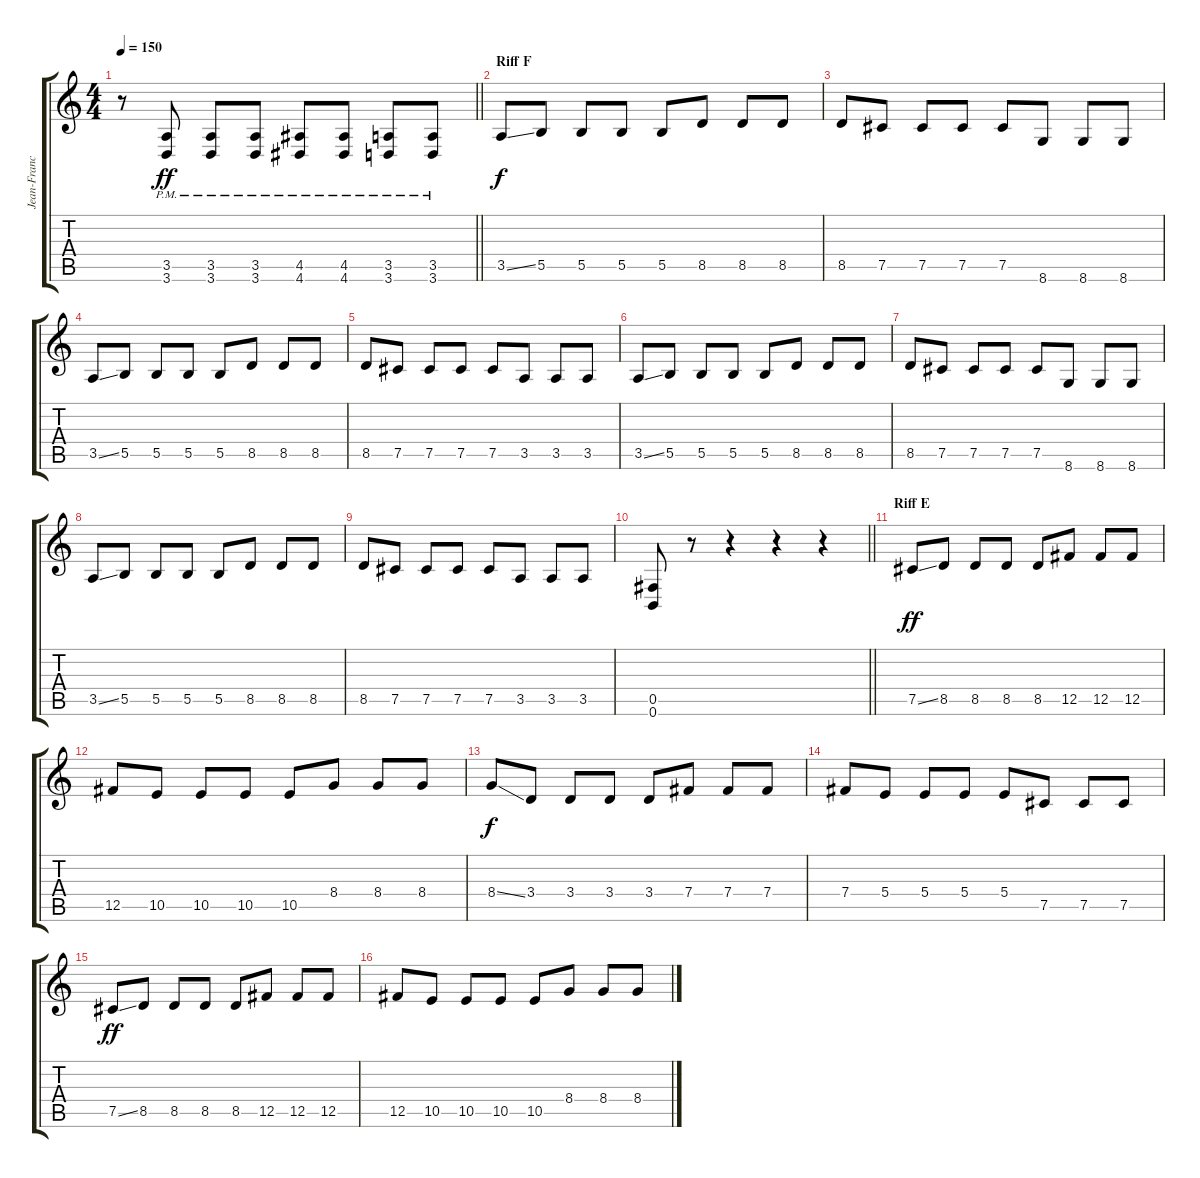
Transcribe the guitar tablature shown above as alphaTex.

\track ("Jean-Francois Dagenais " "Jean-Franc") {instrument distortionguitar}
\staff {score tabs}
\tuning (Db4 Ab3 E3 B2 Gb2 B1) {hide}
\ts (4 4)
\tempo 150
\clef g2
\barLineRight lightlight
\ks c
r.8{dy ff} (3.5{pm} 3.6{pm}).8 (3.5{pm} 3.6{pm}).8 (3.5{pm} 3.6{pm}).8 (4.5{pm} 4.6{pm}).8 (4.5{pm} 4.6{pm}).8 (3.5{pm} 3.6{pm}).8 (3.5{pm} 3.6{pm}).8 |
\section ("" "Riff F")
3.5{ss}.8{dy f} 5.5.8 5.5.8 5.5.8 5.5.8 8.5.8 8.5.8 8.5.8 |
8.5.8 7.5.8 7.5.8 7.5.8 7.5.8 8.6.8 8.6.8 8.6.8 |
3.5{ss}.8 5.5.8 5.5.8 5.5.8 5.5.8 8.5.8 8.5.8 8.5.8 |
8.5.8 7.5.8 7.5.8 7.5.8 7.5.8 3.5.8 3.5.8 3.5.8 |
3.5{ss}.8 5.5.8 5.5.8 5.5.8 5.5.8 8.5.8 8.5.8 8.5.8 |
8.5.8 7.5.8 7.5.8 7.5.8 7.5.8 8.6.8 8.6.8 8.6.8 |
3.5{ss}.8 5.5.8 5.5.8 5.5.8 5.5.8 8.5.8 8.5.8 8.5.8 |
8.5.8 7.5.8 7.5.8 7.5.8 7.5.8 3.5.8 3.5.8 3.5.8 |
\barLineRight lightlight
(0.5 0.6).8 r.8 r.4 r.4 r.4 |
\section ("" "Riff E")
7.5{ss}.8{dy ff} 8.5.8 8.5.8 8.5.8 8.5.8 12.5.8 12.5.8 12.5.8 |
12.5.8 10.5.8 10.5.8 10.5.8 10.5.8 8.4.8 8.4.8 8.4.8 |
8.4{ss}.8{dy f} 3.4.8 3.4.8 3.4.8 3.4.8 7.4.8 7.4.8 7.4.8 |
7.4.8 5.4.8 5.4.8 5.4.8 5.4.8 7.5.8 7.5.8 7.5.8 |
7.5{ss}.8{dy ff} 8.5.8 8.5.8 8.5.8 8.5.8 12.5.8 12.5.8 12.5.8 |
12.5.8 10.5.8 10.5.8 10.5.8 10.5.8 8.4.8 8.4.8 8.4.8
